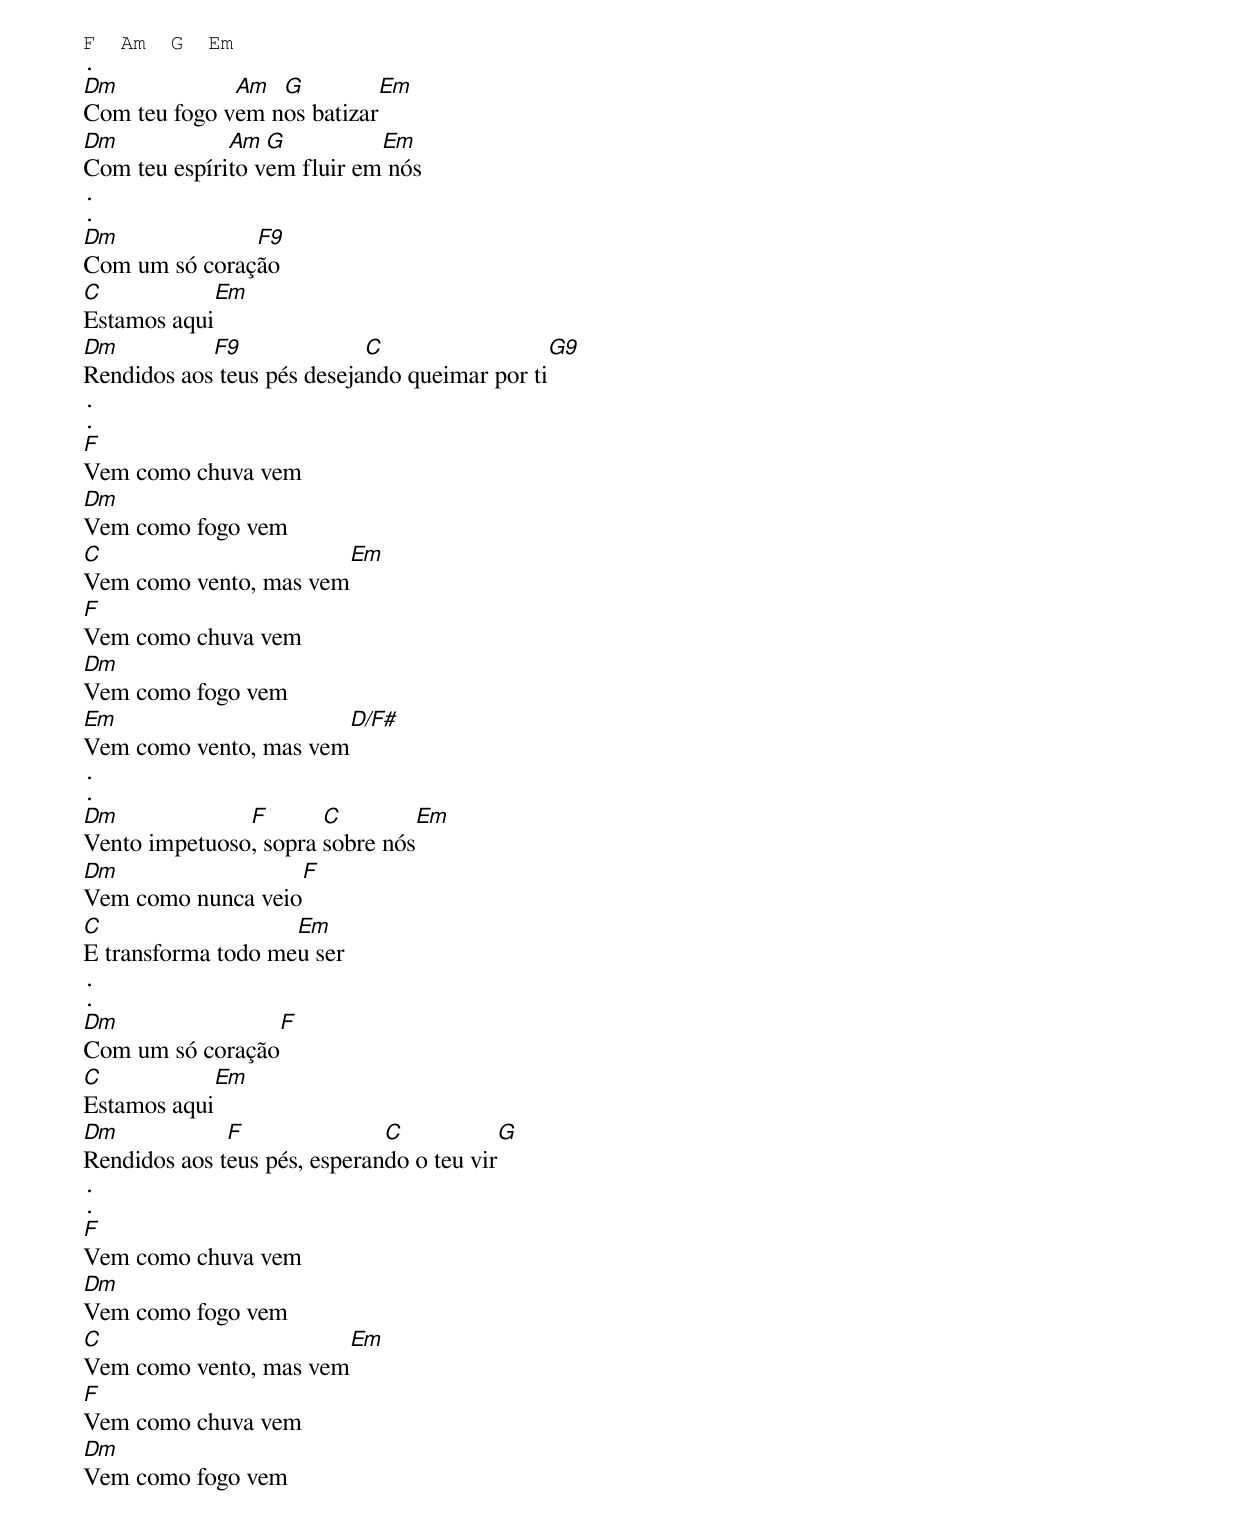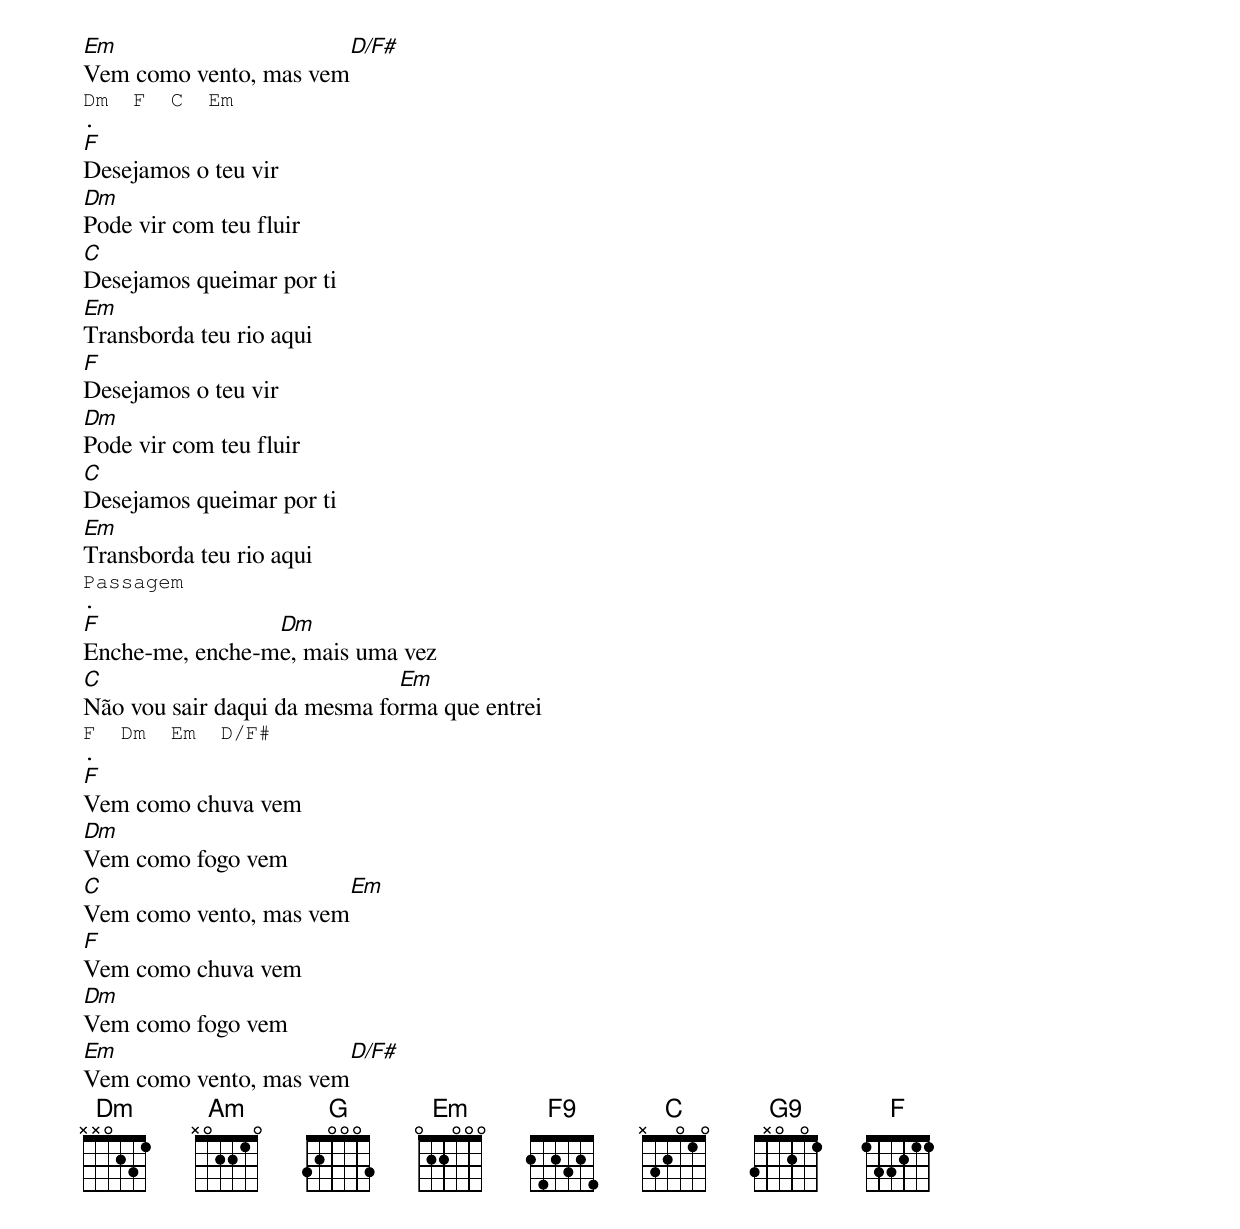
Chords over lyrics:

F  Am  G  Em
.
Dm            Am  G          Em
Com teu fogo vem nos batizar
Dm            Am  G          Em
Com teu espírito vem fluir em nós
.
.
Dm             F9
Com um só coração
C              Em
Estamos aqui
Dm          F9              C                       G9
Rendidos aos teus pés desejando queimar por ti
.
.
F
Vem como chuva vem
Dm
Vem como fogo vem
C                                   Em
Vem como vento, mas vem
F
Vem como chuva vem
Dm
Vem como fogo vem
Em                                 D/F#
Vem como vento, mas vem
.
.
Dm             F       C                 Em
Vento impetuoso, sopra sobre nós
Dm                       F
Vem como nunca veio
C                   Em
E transforma todo meu ser
.
.
Dm               F
Com um só coração
C                Em
Estamos aqui
Dm            F               C                  G
Rendidos aos teus pés, esperando o teu vir
.
.
F
Vem como chuva vem
Dm
Vem como fogo vem
C                                   Em
Vem como vento, mas vem
F
Vem como chuva vem
Dm
Vem como fogo vem
Em                                 D/F#
Vem como vento, mas vem
Dm  F  C  Em
.
F
Desejamos o teu vir
Dm
Pode vir com teu fluir
C
Desejamos queimar por ti
Em
Transborda teu rio aqui
F
Desejamos o teu vir
Dm
Pode vir com teu fluir
C
Desejamos queimar por ti
Em
Transborda teu rio aqui
Passagem
.
F                Dm
Enche-me, enche-me, mais uma vez
C                             Em
Não vou sair daqui da mesma forma que entrei
F  Dm  Em  D/F#
.
F
Vem como chuva vem
Dm
Vem como fogo vem
C                                   Em
Vem como vento, mas vem
F
Vem como chuva vem
Dm
Vem como fogo vem
Em                                 D/F#
Vem como vento, mas vem
